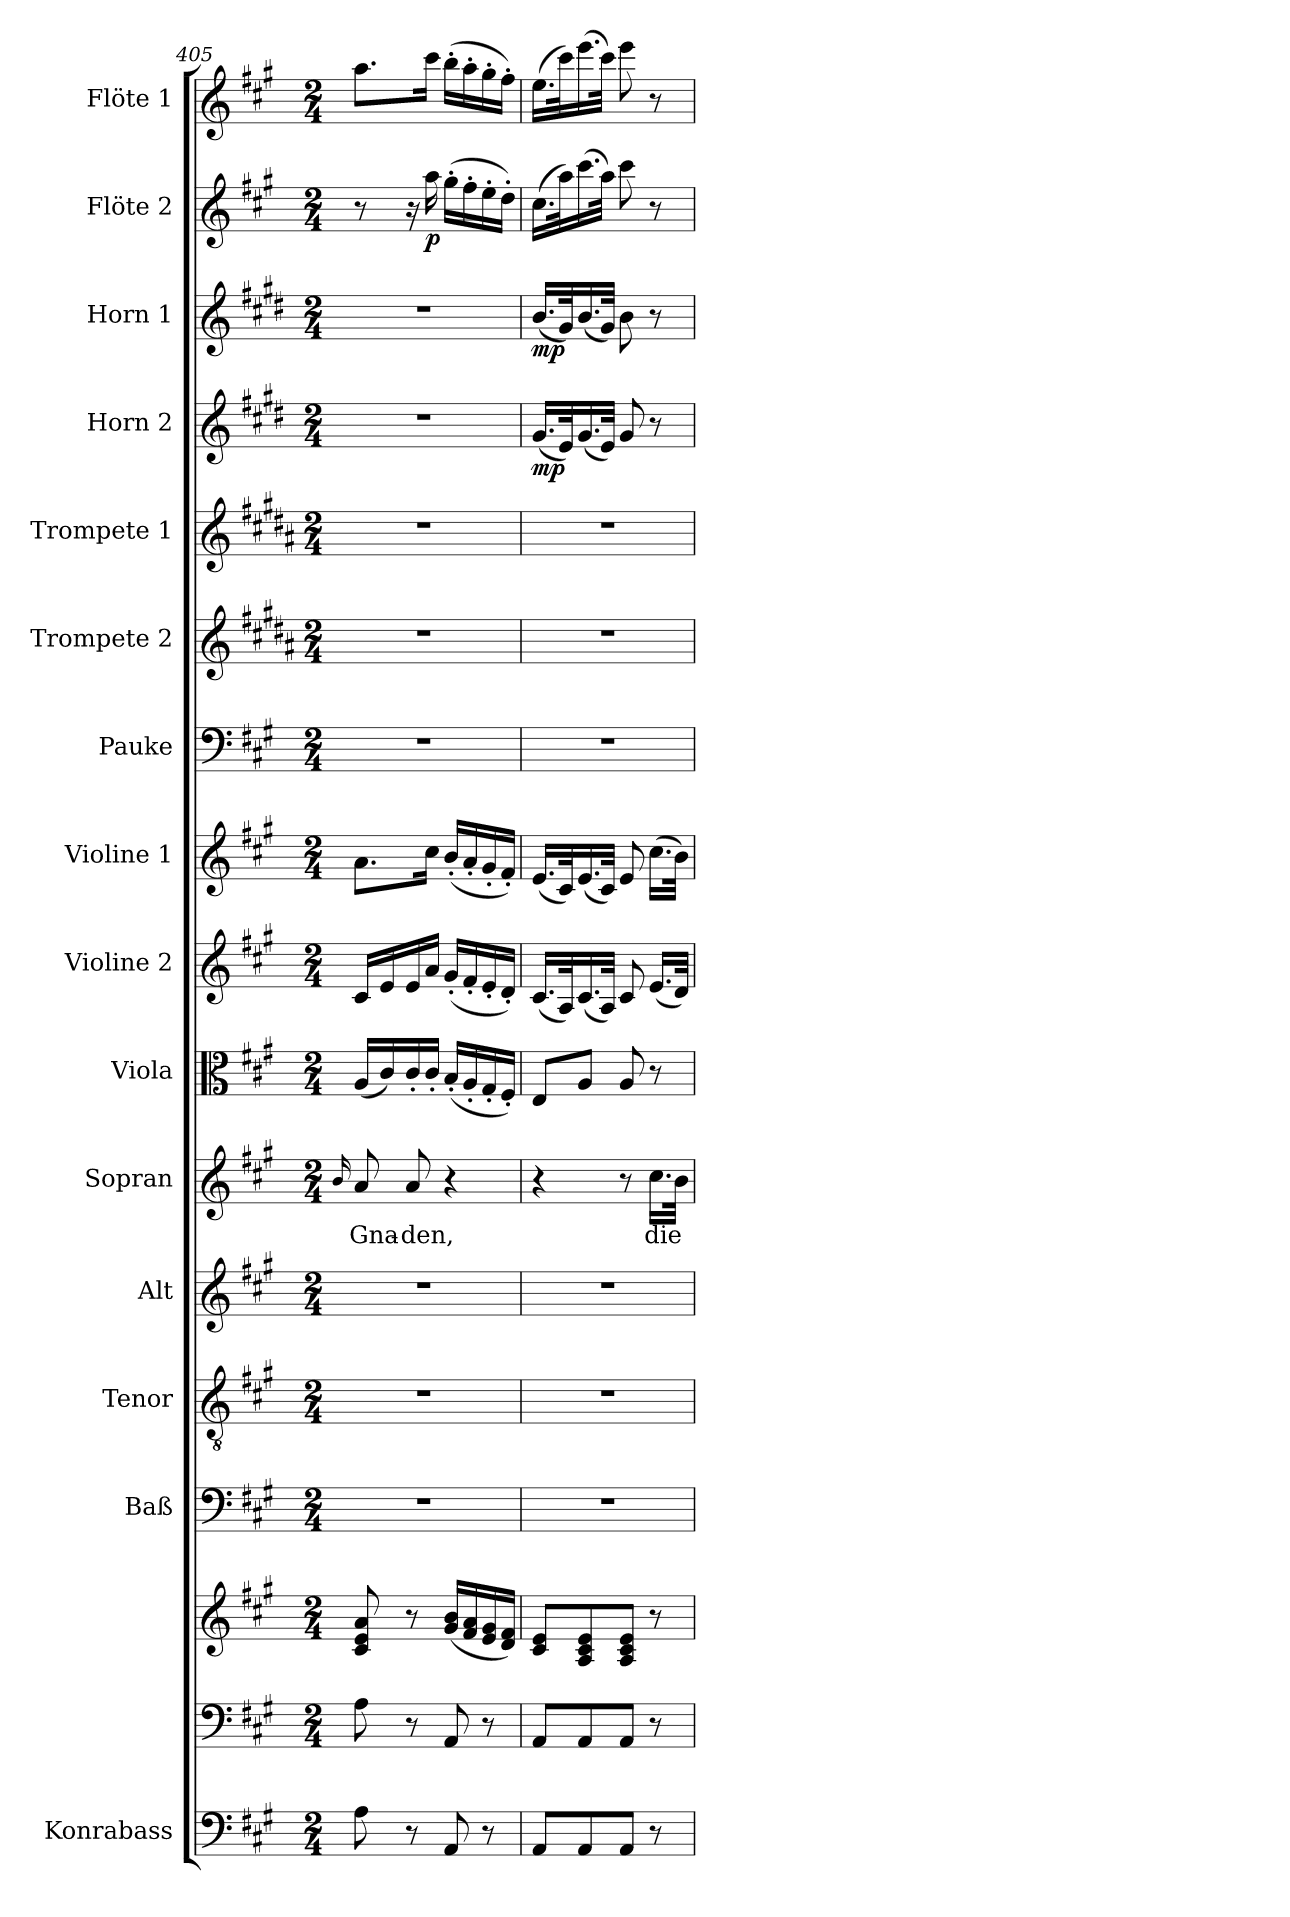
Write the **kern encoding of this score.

**kern	**kern	**kern	**kern	**kern	**kern	**kern	**text	**kern	**kern	**kern	**kern	**kern	**kern	**kern	**dynam	**kern	**dynam	**kern	**dynam	**kern
*part16	*part15	*part15	*part14	*part13	*part12	*part11	*part11	*part10	*part9	*part8	*part7	*part6	*part5	*part4	*part4	*part3	*part3	*part2	*part2	*part1
*staff17	*staff16	*staff15	*staff14	*staff13	*staff12	*staff11	*staff11	*staff10	*staff9	*staff8	*staff7	*staff6	*staff5	*staff4	*staff4	*staff3	*staff3	*staff2	*staff2	*staff1
*I"Konrabass	*	*	*I"Baß	*I"Tenor	*I"Alt	*I"Sopran	*	*I"Viola	*I"Violine 2	*I"Violine 1	*I"Pauke	*I"Trompete 2	*I"Trompete 1	*I"Horn 2	*	*I"Horn 1	*	*I"Flöte 2	*	*I"Flöte 1
*I'Kb.	*	*	*I'Baß	*I'Ten	*I'Alt	*I'Sop	*	*I'Vla.	*I'Vln. 2	*I'Vln. 1	*I'Pk.	*I'Trp. 2	*I'Trp. 1	*I'Hrn. 2	*	*I'Hrn. 1	*	*I'Fl. 2	*	*I'Fl. 1
*clefF4	*clefF4	*clefG2	*clefF4	*clefGv2	*clefG2	*clefG2	*	*clefC3	*clefG2	*clefG2	*clefF4	*clefG2	*clefG2	*clefG2	*	*clefG2	*	*clefG2	*	*clefG2
*ITrd7c12	*	*	*	*	*	*	*	*	*	*	*	*ITrd1c2	*ITrd1c2	*ITrd4c7	*	*ITrd4c7	*	*	*	*
*k[f#c#g#]	*k[f#c#g#]	*k[f#c#g#]	*k[f#c#g#]	*k[f#c#g#]	*k[f#c#g#]	*k[f#c#g#]	*	*k[f#c#g#]	*k[f#c#g#]	*k[f#c#g#]	*k[f#c#g#]	*k[f#c#g#]	*k[f#c#g#]	*k[f#c#g#]	*	*k[f#c#g#]	*	*k[f#c#g#]	*	*k[f#c#g#]
*A:	*A:	*A:	*A:	*A:	*A:	*A:	*	*A:	*A:	*A:	*A:	*A:	*A:	*A:	*	*A:	*	*A:	*	*A:
*M2/4	*M2/4	*M2/4	*M2/4	*M2/4	*M2/4	*M2/4	*	*M2/4	*M2/4	*M2/4	*M2/4	*M2/4	*M2/4	*M2/4	*	*M2/4	*	*M2/4	*	*M2/4
=405	=405	=405	=405	=405	=405	=405	=405	=405	=405	=405	=405	=405	=405	=405	=405	=405	=405	=405	=405	=405
.	.	.	.	.	.	16qqb/	.	.	.	.	.	.	.	.	.	.	.	.	.	.
!	!	!	!	!	!	!	!LO:LY:b	!	!	!	!	!	!	!	!	!	!	!	!	!
8AA\	8A\	8c#/ 8e/ 8a/	2r	2r	2r	8a/	Gna-	(<16A/LL	16c#/LL	8.a\L	2r	2r	2r	2r	.	2r	.	8r	.	8.aa\L
.	.	.	.	.	.	.	.	16c#/)	16e/	.	.	.	.	.	.	.	.	.	.	.
!	!	!	!	!	!	!	!LO:LY:b	!	!	!	!	!	!	!	!	!	!	!	!	!
8r	8r	8r	.	.	.	8a/	-den,	16c#'</	16e/	.	.	.	.	.	.	.	.	16r	.	.
!	!	!	!	!	!	!	!	!	!	!	!	!	!	!	!	!	!	!	!LO:DY:b	!
.	.	.	.	.	.	.	.	16c#'</JJ	16a/JJ	16cc#\Jk	.	.	.	.	.	.	.	16aa\	p	16ccc#\Jk
8AAA/	8AA/	(<16g#/ 16b/LL	.	.	.	4r	.	(<16B'</LL	(<16g#'</LL	(<16b'</LL	.	.	.	.	.	.	.	(>16gg#'>\LL	.	(>16bb'>\LL
.	.	16f#/ 16a/	.	.	.	.	.	16A'</	16f#'</	16a'</	.	.	.	.	.	.	.	16ff#'>\	.	16aa'>\
8r	8r	16e/ 16g#/	.	.	.	.	.	16G#'</	16e'</	16g#'</	.	.	.	.	.	.	.	16ee'>\	.	16gg#'>\
.	.	16d/ 16f#/JJ)	.	.	.	.	.	16F#'</JJ)	16d'</JJ)	16f#'</JJ)	.	.	.	.	.	.	.	16dd'>\JJ)	.	16ff#'>\JJ)
=406	=406	=406	=406	=406	=406	=406	=406	=406	=406	=406	=406	=406	=406	=406	=406	=406	=406	=406	=406	=406
!	!	!	!	!	!	!	!	!	!	!	!	!	!	!	!LO:DY:b	!	!LO:DY:b	!	!	!
8AAA/L	8AA/L	8c#/ 8e/L	2r	2r	2r	4r	.	8E/L	(<16.c#/LL	(<16.e/LL	2r	2r	2r	(<16.c#/LL	mp	(<16.e/LL	mp	(>16.cc#\LL	.	(>16.ee\LL
.	.	.	.	.	.	.	.	.	32A/k)	32c#/k)	.	.	.	32A/k)	.	32c#/k)	.	32aa\k)	.	32ccc#\k)
8AAA/	8AA/	8A/ 8c#/ 8e/	.	.	.	.	.	8A/J	(<16.c#/	(<16.e/	.	.	.	(<16.c#/	.	(<16.e/	.	(>16.ccc#\	.	(>16.eee\
.	.	.	.	.	.	.	.	.	32A/JJk)	32c#/JJk)	.	.	.	32A/JJk)	.	32c#/JJk)	.	32aa\JJk)	.	32ccc#\JJk)
8AAA/J	8AA/J	8A/ 8c#/ 8e/J	.	.	.	8r	.	8A/	8c#/	8e/	.	.	.	8c#/	.	8e\	.	8ccc#\	.	8eee\
!	!	!	!	!	!	!	!LO:LY:b	!	!	!	!	!	!	!	!	!	!	!	!	!
8r	8r	8r	.	.	.	16.cc#\LL	die	8r	(<16.e/LL	(>16.cc#\LL	.	.	.	8r	.	8r	.	8r	.	8r
.	.	.	.	.	.	32b\JJk	.	.	32d/JJk)	32b\JJk)	.	.	.	.	.	.	.	.	.	.
=	=	=	=	=	=	=	=	=	=	=	=	=	=	=	=	=	=	=	=	=
*-	*-	*-	*-	*-	*-	*-	*-	*-	*-	*-	*-	*-	*-	*-	*-	*-	*-	*-	*-	*-
